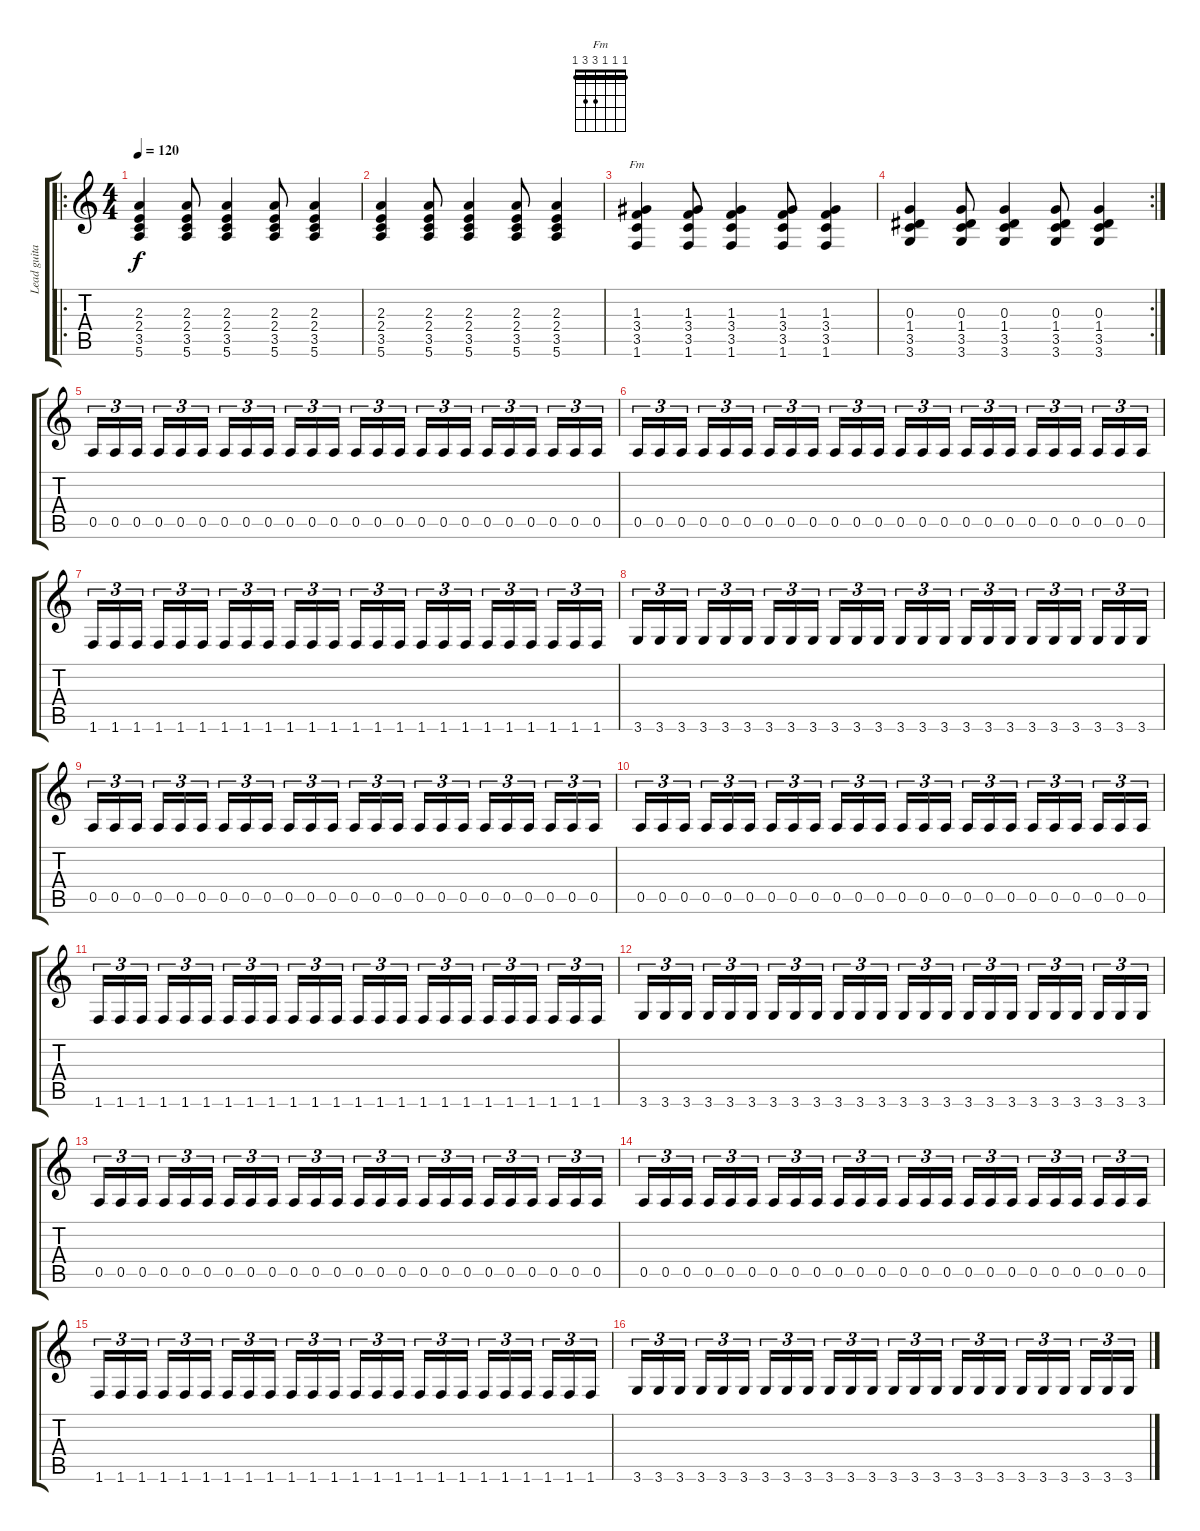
\track ("Lead guitar" "Lead guita") {instrument distortionguitar}
\staff {score tabs}
\tuning (E4 B3 G3 D3 A2 E2) {hide}
\chord ("Fm" 1 1 1 3 3 1) {barre 1}
\ro
\ts (4 4)
\tempo 120
\clef g2
\ks c
(2.3 2.4 3.5 5.6).4{dy f instrument distortionguitar} (2.3 2.4 3.5 5.6).8 (2.3 2.4 3.5 5.6).4 (2.3 2.4 3.5 5.6).8 (2.3 2.4 3.5 5.6).4 |
(2.3 2.4 3.5 5.6).4 (2.3 2.4 3.5 5.6).8 (2.3 2.4 3.5 5.6).4 (2.3 2.4 3.5 5.6).8 (2.3 2.4 3.5 5.6).4 |
(1.3 3.4 3.5 1.6).4{ch "Fm"} (1.3 3.4 3.5 1.6).8 (1.3 3.4 3.5 1.6).4 (1.3 3.4 3.5 1.6).8 (1.3 3.4 3.5 1.6).4 |
\rc 2
(0.3 1.4 3.5 3.6).4 (0.3 1.4 3.5 3.6).8 (0.3 1.4 3.5 3.6).4 (0.3 1.4 3.5 3.6).8 (0.3 1.4 3.5 3.6).4 |
0.5.16{tu (3 2) instrument distortionguitar} 0.5.16{tu (3 2)} 0.5.16{tu (3 2)} 0.5.16{tu (3 2)} 0.5.16{tu (3 2)} 0.5.16{tu (3 2)} 0.5.16{tu (3 2)} 0.5.16{tu (3 2)} 0.5.16{tu (3 2)} 0.5.16{tu (3 2)} 0.5.16{tu (3 2)} 0.5.16{tu (3 2)} 0.5.16{tu (3 2)} 0.5.16{tu (3 2)} 0.5.16{tu (3 2)} 0.5.16{tu (3 2)} 0.5.16{tu (3 2)} 0.5.16{tu (3 2)} 0.5.16{tu (3 2)} 0.5.16{tu (3 2)} 0.5.16{tu (3 2)} 0.5.16{tu (3 2)} 0.5.16{tu (3 2)} 0.5.16{tu (3 2)} |
0.5.16{tu (3 2) instrument distortionguitar} 0.5.16{tu (3 2)} 0.5.16{tu (3 2)} 0.5.16{tu (3 2)} 0.5.16{tu (3 2)} 0.5.16{tu (3 2)} 0.5.16{tu (3 2)} 0.5.16{tu (3 2)} 0.5.16{tu (3 2)} 0.5.16{tu (3 2)} 0.5.16{tu (3 2)} 0.5.16{tu (3 2)} 0.5.16{tu (3 2)} 0.5.16{tu (3 2)} 0.5.16{tu (3 2)} 0.5.16{tu (3 2)} 0.5.16{tu (3 2)} 0.5.16{tu (3 2)} 0.5.16{tu (3 2)} 0.5.16{tu (3 2)} 0.5.16{tu (3 2)} 0.5.16{tu (3 2)} 0.5.16{tu (3 2)} 0.5.16{tu (3 2)} |
1.6.16{tu (3 2)} 1.6.16{tu (3 2)} 1.6.16{tu (3 2)} 1.6.16{tu (3 2)} 1.6.16{tu (3 2)} 1.6.16{tu (3 2)} 1.6.16{tu (3 2)} 1.6.16{tu (3 2)} 1.6.16{tu (3 2)} 1.6.16{tu (3 2)} 1.6.16{tu (3 2)} 1.6.16{tu (3 2)} 1.6.16{tu (3 2)} 1.6.16{tu (3 2)} 1.6.16{tu (3 2)} 1.6.16{tu (3 2)} 1.6.16{tu (3 2)} 1.6.16{tu (3 2)} 1.6.16{tu (3 2)} 1.6.16{tu (3 2)} 1.6.16{tu (3 2)} 1.6.16{tu (3 2)} 1.6.16{tu (3 2)} 1.6.16{tu (3 2)} |
3.6.16{tu (3 2)} 3.6.16{tu (3 2)} 3.6.16{tu (3 2)} 3.6.16{tu (3 2)} 3.6.16{tu (3 2)} 3.6.16{tu (3 2)} 3.6.16{tu (3 2)} 3.6.16{tu (3 2)} 3.6.16{tu (3 2)} 3.6.16{tu (3 2)} 3.6.16{tu (3 2)} 3.6.16{tu (3 2)} 3.6.16{tu (3 2)} 3.6.16{tu (3 2)} 3.6.16{tu (3 2)} 3.6.16{tu (3 2)} 3.6.16{tu (3 2)} 3.6.16{tu (3 2)} 3.6.16{tu (3 2)} 3.6.16{tu (3 2)} 3.6.16{tu (3 2)} 3.6.16{tu (3 2)} 3.6.16{tu (3 2)} 3.6.16{tu (3 2)} |
0.5.16{tu (3 2) instrument distortionguitar} 0.5.16{tu (3 2)} 0.5.16{tu (3 2)} 0.5.16{tu (3 2)} 0.5.16{tu (3 2)} 0.5.16{tu (3 2)} 0.5.16{tu (3 2)} 0.5.16{tu (3 2)} 0.5.16{tu (3 2)} 0.5.16{tu (3 2)} 0.5.16{tu (3 2)} 0.5.16{tu (3 2)} 0.5.16{tu (3 2)} 0.5.16{tu (3 2)} 0.5.16{tu (3 2)} 0.5.16{tu (3 2)} 0.5.16{tu (3 2)} 0.5.16{tu (3 2)} 0.5.16{tu (3 2)} 0.5.16{tu (3 2)} 0.5.16{tu (3 2)} 0.5.16{tu (3 2)} 0.5.16{tu (3 2)} 0.5.16{tu (3 2)} |
0.5.16{tu (3 2) instrument distortionguitar} 0.5.16{tu (3 2)} 0.5.16{tu (3 2)} 0.5.16{tu (3 2)} 0.5.16{tu (3 2)} 0.5.16{tu (3 2)} 0.5.16{tu (3 2)} 0.5.16{tu (3 2)} 0.5.16{tu (3 2)} 0.5.16{tu (3 2)} 0.5.16{tu (3 2)} 0.5.16{tu (3 2)} 0.5.16{tu (3 2)} 0.5.16{tu (3 2)} 0.5.16{tu (3 2)} 0.5.16{tu (3 2)} 0.5.16{tu (3 2)} 0.5.16{tu (3 2)} 0.5.16{tu (3 2)} 0.5.16{tu (3 2)} 0.5.16{tu (3 2)} 0.5.16{tu (3 2)} 0.5.16{tu (3 2)} 0.5.16{tu (3 2)} |
1.6.16{tu (3 2)} 1.6.16{tu (3 2)} 1.6.16{tu (3 2)} 1.6.16{tu (3 2)} 1.6.16{tu (3 2)} 1.6.16{tu (3 2)} 1.6.16{tu (3 2)} 1.6.16{tu (3 2)} 1.6.16{tu (3 2)} 1.6.16{tu (3 2)} 1.6.16{tu (3 2)} 1.6.16{tu (3 2)} 1.6.16{tu (3 2)} 1.6.16{tu (3 2)} 1.6.16{tu (3 2)} 1.6.16{tu (3 2)} 1.6.16{tu (3 2)} 1.6.16{tu (3 2)} 1.6.16{tu (3 2)} 1.6.16{tu (3 2)} 1.6.16{tu (3 2)} 1.6.16{tu (3 2)} 1.6.16{tu (3 2)} 1.6.16{tu (3 2)} |
3.6.16{tu (3 2)} 3.6.16{tu (3 2)} 3.6.16{tu (3 2)} 3.6.16{tu (3 2)} 3.6.16{tu (3 2)} 3.6.16{tu (3 2)} 3.6.16{tu (3 2)} 3.6.16{tu (3 2)} 3.6.16{tu (3 2)} 3.6.16{tu (3 2)} 3.6.16{tu (3 2)} 3.6.16{tu (3 2)} 3.6.16{tu (3 2)} 3.6.16{tu (3 2)} 3.6.16{tu (3 2)} 3.6.16{tu (3 2)} 3.6.16{tu (3 2)} 3.6.16{tu (3 2)} 3.6.16{tu (3 2)} 3.6.16{tu (3 2)} 3.6.16{tu (3 2)} 3.6.16{tu (3 2)} 3.6.16{tu (3 2)} 3.6.16{tu (3 2)} |
0.5.16{tu (3 2) instrument distortionguitar} 0.5.16{tu (3 2)} 0.5.16{tu (3 2)} 0.5.16{tu (3 2)} 0.5.16{tu (3 2)} 0.5.16{tu (3 2)} 0.5.16{tu (3 2)} 0.5.16{tu (3 2)} 0.5.16{tu (3 2)} 0.5.16{tu (3 2)} 0.5.16{tu (3 2)} 0.5.16{tu (3 2)} 0.5.16{tu (3 2)} 0.5.16{tu (3 2)} 0.5.16{tu (3 2)} 0.5.16{tu (3 2)} 0.5.16{tu (3 2)} 0.5.16{tu (3 2)} 0.5.16{tu (3 2)} 0.5.16{tu (3 2)} 0.5.16{tu (3 2)} 0.5.16{tu (3 2)} 0.5.16{tu (3 2)} 0.5.16{tu (3 2)} |
0.5.16{tu (3 2) instrument distortionguitar} 0.5.16{tu (3 2)} 0.5.16{tu (3 2)} 0.5.16{tu (3 2)} 0.5.16{tu (3 2)} 0.5.16{tu (3 2)} 0.5.16{tu (3 2)} 0.5.16{tu (3 2)} 0.5.16{tu (3 2)} 0.5.16{tu (3 2)} 0.5.16{tu (3 2)} 0.5.16{tu (3 2)} 0.5.16{tu (3 2)} 0.5.16{tu (3 2)} 0.5.16{tu (3 2)} 0.5.16{tu (3 2)} 0.5.16{tu (3 2)} 0.5.16{tu (3 2)} 0.5.16{tu (3 2)} 0.5.16{tu (3 2)} 0.5.16{tu (3 2)} 0.5.16{tu (3 2)} 0.5.16{tu (3 2)} 0.5.16{tu (3 2)} |
1.6.16{tu (3 2)} 1.6.16{tu (3 2)} 1.6.16{tu (3 2)} 1.6.16{tu (3 2)} 1.6.16{tu (3 2)} 1.6.16{tu (3 2)} 1.6.16{tu (3 2)} 1.6.16{tu (3 2)} 1.6.16{tu (3 2)} 1.6.16{tu (3 2)} 1.6.16{tu (3 2)} 1.6.16{tu (3 2)} 1.6.16{tu (3 2)} 1.6.16{tu (3 2)} 1.6.16{tu (3 2)} 1.6.16{tu (3 2)} 1.6.16{tu (3 2)} 1.6.16{tu (3 2)} 1.6.16{tu (3 2)} 1.6.16{tu (3 2)} 1.6.16{tu (3 2)} 1.6.16{tu (3 2)} 1.6.16{tu (3 2)} 1.6.16{tu (3 2)} |
3.6.16{tu (3 2)} 3.6.16{tu (3 2)} 3.6.16{tu (3 2)} 3.6.16{tu (3 2)} 3.6.16{tu (3 2)} 3.6.16{tu (3 2)} 3.6.16{tu (3 2)} 3.6.16{tu (3 2)} 3.6.16{tu (3 2)} 3.6.16{tu (3 2)} 3.6.16{tu (3 2)} 3.6.16{tu (3 2)} 3.6.16{tu (3 2)} 3.6.16{tu (3 2)} 3.6.16{tu (3 2)} 3.6.16{tu (3 2)} 3.6.16{tu (3 2)} 3.6.16{tu (3 2)} 3.6.16{tu (3 2)} 3.6.16{tu (3 2)} 3.6.16{tu (3 2)} 3.6.16{tu (3 2)} 3.6.16{tu (3 2)} 3.6.16{tu (3 2)}
